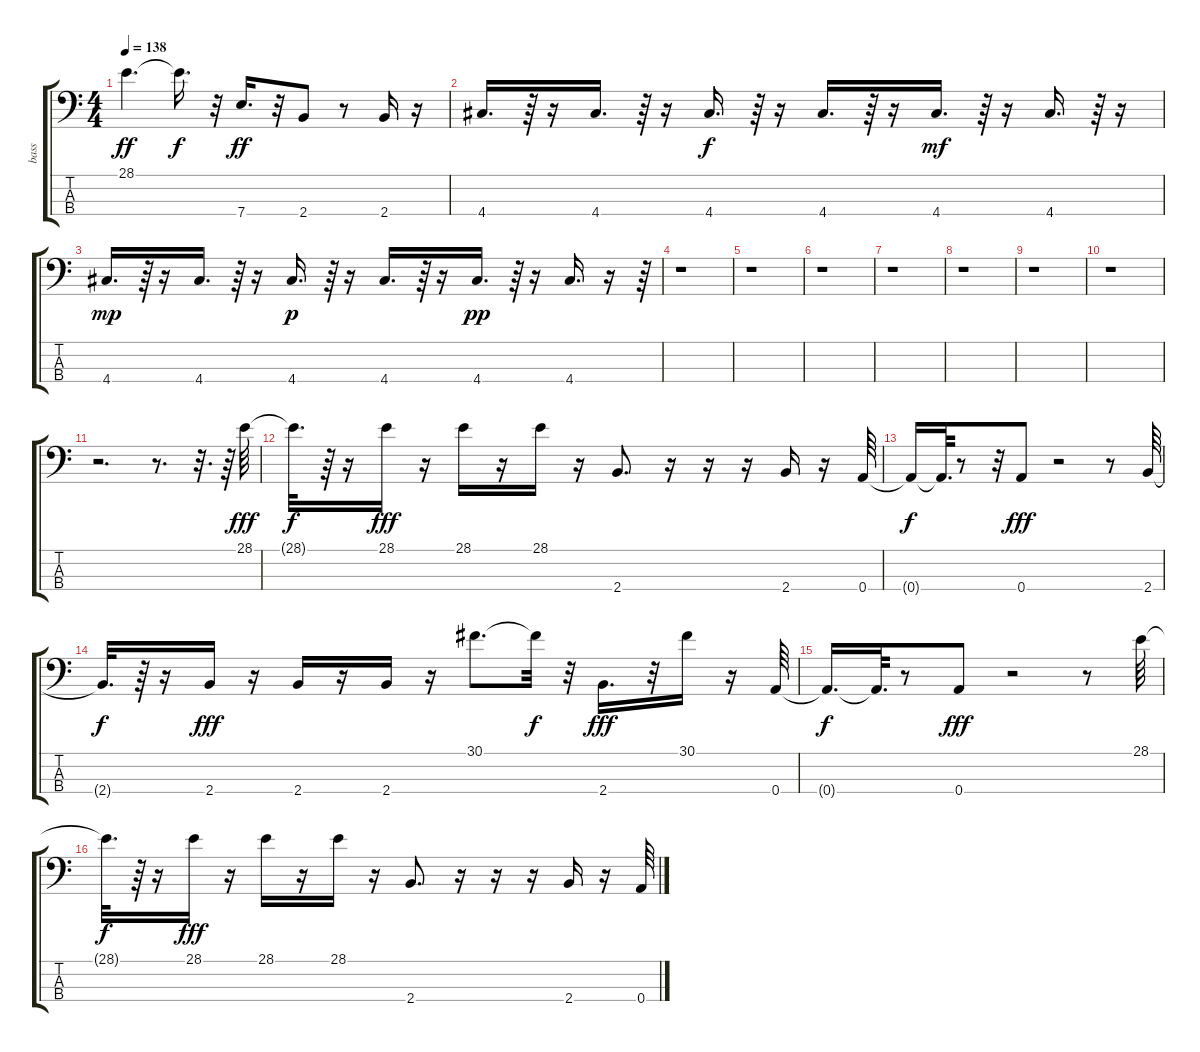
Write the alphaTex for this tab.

\track ("bass" "bass") {instrument electricbasspick}
\staff {score tabs}
\tuning (C-1 G2 D2 A1) {hide}
\ts (4 4)
\tempo 138
\clef f4
\ks c
28.1.4{d dy ff} 28.1{t}.16{d dy f} r.32 7.4.16{d dy ff} r.32 2.4.8 r.8 2.4.16 r.16 |
4.4.16{d} r.64 r.16 4.4.16{d} r.64 r.16 4.4.16{d dy f} r.64 r.16 4.4.16{d} r.64 r.16 4.4.16{d dy mf} r.64 r.16 4.4.16{d} r.64 r.16 |
4.4.16{d dy mp} r.64 r.16 4.4.16{d} r.64 r.16 4.4.16{d dy p} r.64 r.16 4.4.16{d} r.64 r.16 4.4.16{d dy pp} r.64 r.16 4.4.16{d} r.16 r.64 |
r.1 |
r.1 |
r.1 |
r.1 |
r.1 |
r.1 |
r.1 |
r.2{d} r.8{d} r.32{d} r.64 28.1.64{dy fff} |
28.1{t}.32{d dy f} r.64 r.16 28.1.16{dy fff} r.16 28.1.16 r.16 28.1.16 r.16 2.4.8{d} r.16 r.16 r.16 2.4.16 r.16 0.4.64 |
0.4{t}.16{dy f} 0.4{t}.64{d} r.8 r.32 0.4.8{dy fff} r.2 r.8 2.4.64 |
2.4{t}.32{d dy f} r.64 r.16 2.4.16{dy fff} r.16 2.4.16 r.16 2.4.16 r.16 30.1.8{d} 30.1{t}.32{dy f} r.32 2.4.16{d dy fff} r.32 30.1.16 r.16 0.4.64 |
0.4{t}.16{d dy f} 0.4{t}.64{d} r.8 0.4.8{dy fff} r.2 r.8 28.1.64 |
28.1{t}.32{d dy f} r.64 r.16 28.1.16{dy fff} r.16 28.1.16 r.16 28.1.16 r.16 2.4.8{d} r.16 r.16 r.16 2.4.16 r.16 0.4.64
